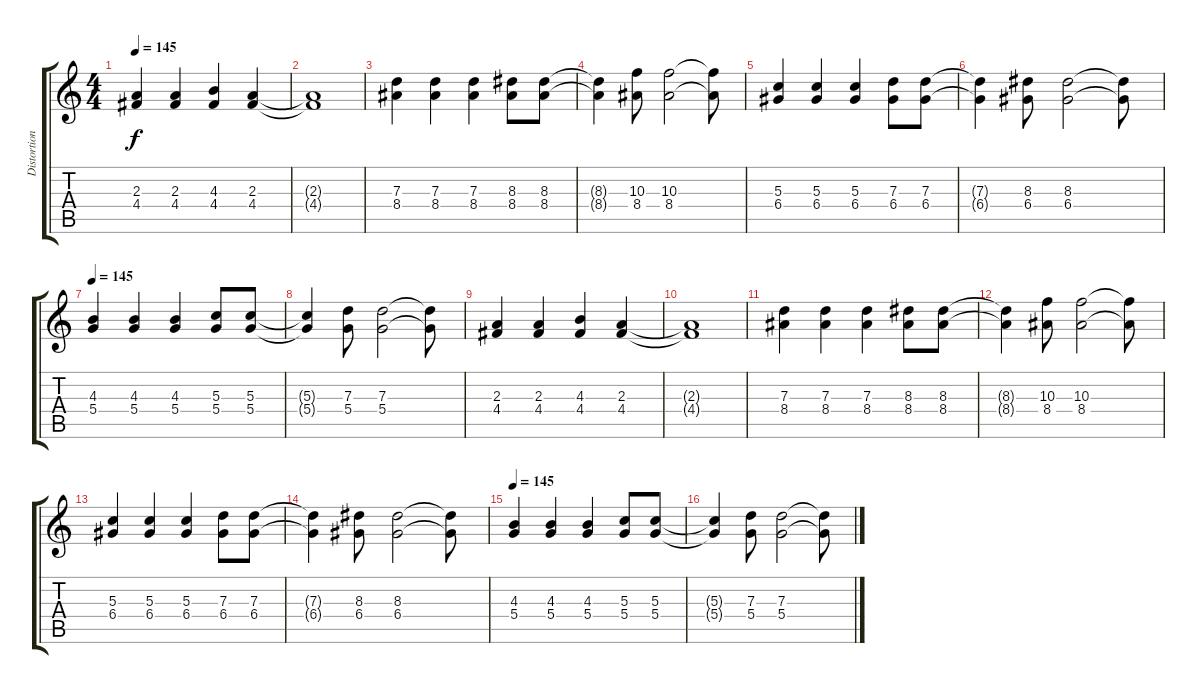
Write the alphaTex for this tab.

\track ("Distortion 2" "Distortion") {instrument overdrivenguitar}
\staff {score tabs}
\tuning (E4 B3 G3 D3 A2 E2) {hide}
\ts (4 4)
\tempo 145
\clef g2
\ks c
(2.3 4.4).4{dy f} (2.3 4.4).4 (4.3 4.4).4 (2.3 4.4).4 |
(2.3{t} 4.4{t}).1 |
(7.3 8.4).4 (7.3 8.4).4 (7.3 8.4).4 (8.3 8.4).8 (8.3 8.4).8 |
(8.3{t} 8.4{t}).4 (10.3 8.4).8 (10.3 8.4).2 (10.3{t} 8.4{t}).8 |
(5.3 6.4).4 (5.3 6.4).4 (5.3 6.4).4 (7.3 6.4).8 (7.3 6.4).8 |
(7.3{t} 6.4{t}).4 (8.3 6.4).8 (8.3 6.4).2 (8.3{t} 6.4{t}).8 |
\tempo 145
(4.3 5.4).4 (4.3 5.4).4 (4.3 5.4).4 (5.3 5.4).8 (5.3 5.4).8 |
(5.3{t} 5.4{t}).4 (7.3 5.4).8 (7.3 5.4).2 (7.3{t} 5.4{t}).8 |
(2.3 4.4).4 (2.3 4.4).4 (4.3 4.4).4 (2.3 4.4).4 |
(2.3{t} 4.4{t}).1 |
(7.3 8.4).4 (7.3 8.4).4 (7.3 8.4).4 (8.3 8.4).8 (8.3 8.4).8 |
(8.3{t} 8.4{t}).4 (10.3 8.4).8 (10.3 8.4).2 (10.3{t} 8.4{t}).8 |
(5.3 6.4).4 (5.3 6.4).4 (5.3 6.4).4 (7.3 6.4).8 (7.3 6.4).8 |
(7.3{t} 6.4{t}).4 (8.3 6.4).8 (8.3 6.4).2 (8.3{t} 6.4{t}).8 |
\tempo 145
(4.3 5.4).4 (4.3 5.4).4 (4.3 5.4).4 (5.3 5.4).8 (5.3 5.4).8 |
(5.3{t} 5.4{t}).4 (7.3 5.4).8 (7.3 5.4).2 (7.3{t} 5.4{t}).8
